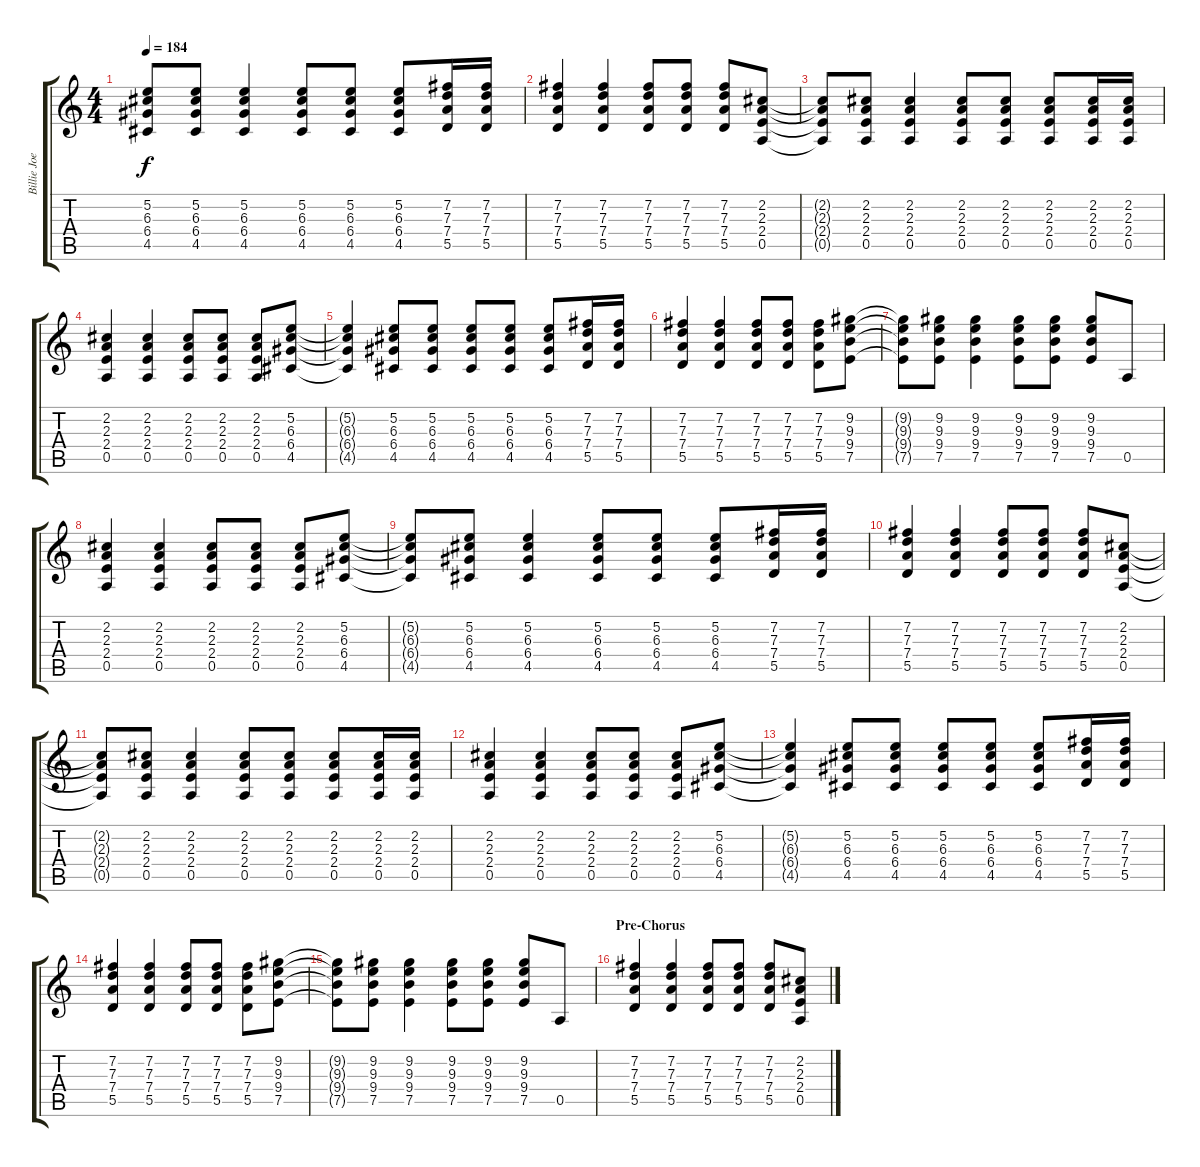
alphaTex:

\track ("Billie Joe Armstrong (Guitar 1)" "Billie Joe") {instrument distortionguitar}
\staff {score tabs}
\tuning (E4 B3 G3 D3 A2 E2) {hide}
\ts (4 4)
\tempo 184
\clef g2
\ks c
(5.2{t} 6.3{t} 6.4{t} 4.5{t}).8{dy f} (5.2 6.3 6.4 4.5).8 (5.2 6.3 6.4 4.5).4 (5.2 6.3 6.4 4.5).8 (5.2 6.3 6.4 4.5).8 (5.2 6.3 6.4 4.5).8 (7.2 7.3 7.4 5.5).16 (7.2 7.3 7.4 5.5).16 |
(7.2 7.3 7.4 5.5).4 (7.2 7.3 7.4 5.5).4 (7.2 7.3 7.4 5.5).8 (7.2 7.3 7.4 5.5).8 (7.2 7.3 7.4 5.5).8 (2.2 2.3 2.4 0.5).8 |
(2.2{t} 2.3{t} 2.4{t} 0.5{t}).8 (2.2 2.3 2.4 0.5).8 (2.2 2.3 2.4 0.5).4 (2.2 2.3 2.4 0.5).8 (2.2 2.3 2.4 0.5).8 (2.2 2.3 2.4 0.5).8 (2.2 2.3 2.4 0.5).16 (2.2 2.3 2.4 0.5).16 |
(2.2 2.3 2.4 0.5).4 (2.2 2.3 2.4 0.5).4 (2.2 2.3 2.4 0.5).8 (2.2 2.3 2.4 0.5).8 (2.2 2.3 2.4 0.5).8 (5.2 6.3 6.4 4.5).8 |
(5.2{t} 6.3{t} 6.4{t} 4.5{t}).4 (5.2 6.3 6.4 4.5).8 (5.2 6.3 6.4 4.5).8 (5.2 6.3 6.4 4.5).8 (5.2 6.3 6.4 4.5).8 (5.2 6.3 6.4 4.5).8 (7.2 7.3 7.4 5.5).16 (7.2 7.3 7.4 5.5).16 |
(7.2 7.3 7.4 5.5).4 (7.2 7.3 7.4 5.5).4 (7.2 7.3 7.4 5.5).8 (7.2 7.3 7.4 5.5).8 (7.2 7.3 7.4 5.5).8 (9.2 9.3 9.4 7.5).8 |
(9.2{t} 9.3{t} 9.4{t} 7.5{t}).8 (9.2 9.3 9.4 7.5).8 (9.2 9.3 9.4 7.5).4 (9.2 9.3 9.4 7.5).8 (9.2 9.3 9.4 7.5).8 (9.2 9.3 9.4 7.5).8 0.5.8 |
(2.2 2.3 2.4 0.5).4 (2.2 2.3 2.4 0.5).4 (2.2 2.3 2.4 0.5).8 (2.2 2.3 2.4 0.5).8 (2.2 2.3 2.4 0.5).8 (5.2 6.3 6.4 4.5).8 |
(5.2{t} 6.3{t} 6.4{t} 4.5{t}).8 (5.2 6.3 6.4 4.5).8 (5.2 6.3 6.4 4.5).4 (5.2 6.3 6.4 4.5).8 (5.2 6.3 6.4 4.5).8 (5.2 6.3 6.4 4.5).8 (7.2 7.3 7.4 5.5).16 (7.2 7.3 7.4 5.5).16 |
(7.2 7.3 7.4 5.5).4 (7.2 7.3 7.4 5.5).4 (7.2 7.3 7.4 5.5).8 (7.2 7.3 7.4 5.5).8 (7.2 7.3 7.4 5.5).8 (2.2 2.3 2.4 0.5).8 |
(2.2{t} 2.3{t} 2.4{t} 0.5{t}).8 (2.2 2.3 2.4 0.5).8 (2.2 2.3 2.4 0.5).4 (2.2 2.3 2.4 0.5).8 (2.2 2.3 2.4 0.5).8 (2.2 2.3 2.4 0.5).8 (2.2 2.3 2.4 0.5).16 (2.2 2.3 2.4 0.5).16 |
(2.2 2.3 2.4 0.5).4 (2.2 2.3 2.4 0.5).4 (2.2 2.3 2.4 0.5).8 (2.2 2.3 2.4 0.5).8 (2.2 2.3 2.4 0.5).8 (5.2 6.3 6.4 4.5).8 |
(5.2{t} 6.3{t} 6.4{t} 4.5{t}).4 (5.2 6.3 6.4 4.5).8 (5.2 6.3 6.4 4.5).8 (5.2 6.3 6.4 4.5).8 (5.2 6.3 6.4 4.5).8 (5.2 6.3 6.4 4.5).8 (7.2 7.3 7.4 5.5).16 (7.2 7.3 7.4 5.5).16 |
(7.2 7.3 7.4 5.5).4 (7.2 7.3 7.4 5.5).4 (7.2 7.3 7.4 5.5).8 (7.2 7.3 7.4 5.5).8 (7.2 7.3 7.4 5.5).8 (9.2 9.3 9.4 7.5).8 |
(9.2{t} 9.3{t} 9.4{t} 7.5{t}).8 (9.2 9.3 9.4 7.5).8 (9.2 9.3 9.4 7.5).4 (9.2 9.3 9.4 7.5).8 (9.2 9.3 9.4 7.5).8 (9.2 9.3 9.4 7.5).8 0.5.8 |
\section ("" "Pre-Chorus")
(7.2 7.3 7.4 5.5).4 (7.2 7.3 7.4 5.5).4 (7.2 7.3 7.4 5.5).8 (7.2 7.3 7.4 5.5).8 (7.2 7.3 7.4 5.5).8 (2.2 2.3 2.4 0.5).8
